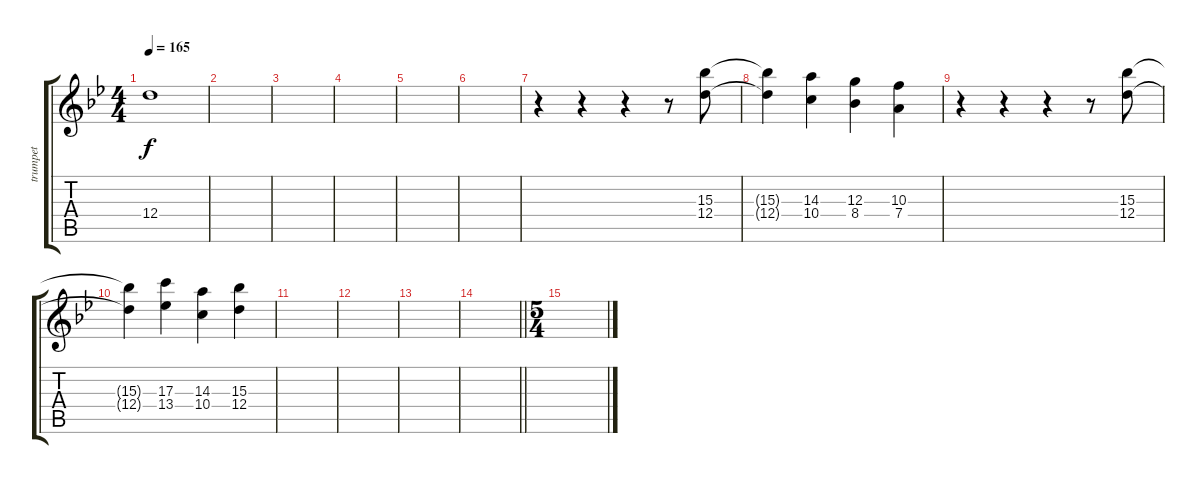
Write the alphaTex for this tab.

\track ("trumpet" "trumpet") {instrument overdrivenguitar}
\staff {score tabs}
\tuning (E4 B3 G3 D3 A2 E2) {hide}
\ts (4 4)
\tempo 165
\clef g2
\ks bb
12.4.1{dy f} |
|
|
|
|
|
r.4{volume 6} r.4 r.4 r.8 (15.3 12.4).8 |
(15.3{t} 12.4{t}).4 (14.3 10.4).4 (12.3 8.4).4 (10.3 7.4).4 |
r.4 r.4 r.4 r.8 (15.3 12.4).8 |
(15.3{t} 12.4{t}).4 (17.3 13.4).4 (14.3 10.4).4 (15.3 12.4).4 |
|
|
|
\barLineRight lightlight
|
\ts (5 4)
